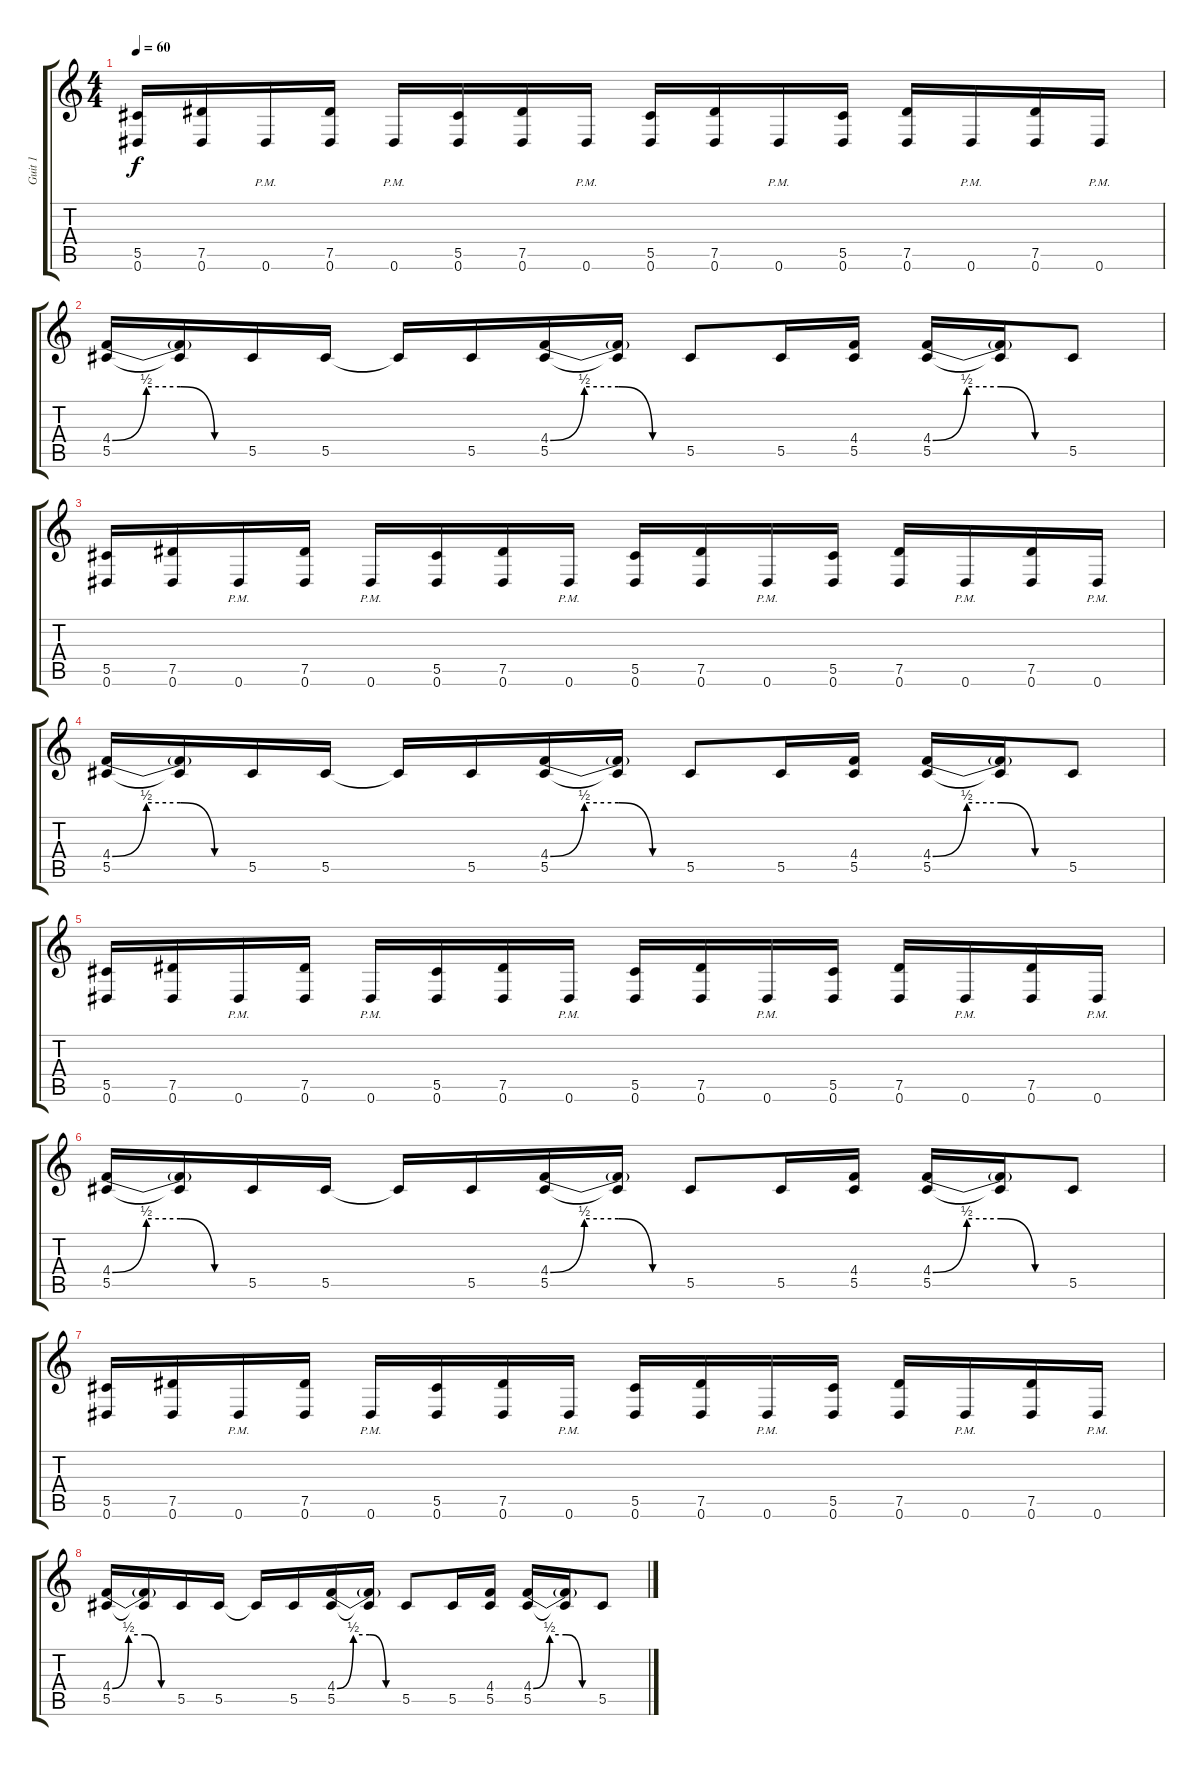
\track ("Guit 1" "Guit 1") {instrument distortionguitar}
\staff {score tabs}
\tuning (Eb4 Bb3 Gb3 Db3 Ab2 Eb2) {hide}
\ts (4 4)
\tempo 60
\clef g2
\ks c
(5.5 0.6).16{dy f} (7.5 0.6).16 0.6{pm}.16 (7.5 0.6).16 0.6{pm}.16 (5.5 0.6).16 (7.5 0.6).16 0.6{pm}.16 (5.5 0.6).16 (7.5 0.6).16 0.6{pm}.16 (5.5 0.6).16 (7.5 0.6).16 0.6{pm}.16 (7.5 0.6).16 0.6{pm}.16 |
(4.4{be (custom 0 0 15 2 30 2 45 0 60 0)} 5.5).16 (4.4{t} 5.5{t}).16 5.5.16 5.5.16 5.5{t}.16 5.5.16 (4.4{be (custom 0 0 15 2 30 2 45 0 60 0)} 5.5).16 (4.4{t} 5.5{t}).16 5.5.8 5.5.16 (4.4 5.5).16 (4.4{be (custom 0 0 15 2 30 2 45 0 60 0)} 5.5).16 (4.4{t} 5.5{t}).16 5.5.8 |
(5.5 0.6).16 (7.5 0.6).16 0.6{pm}.16 (7.5 0.6).16 0.6{pm}.16 (5.5 0.6).16 (7.5 0.6).16 0.6{pm}.16 (5.5 0.6).16 (7.5 0.6).16 0.6{pm}.16 (5.5 0.6).16 (7.5 0.6).16 0.6{pm}.16 (7.5 0.6).16 0.6{pm}.16 |
(4.4{be (custom 0 0 15 2 30 2 45 0 60 0)} 5.5).16 (4.4{t} 5.5{t}).16 5.5.16 5.5.16 5.5{t}.16 5.5.16 (4.4{be (custom 0 0 15 2 30 2 45 0 60 0)} 5.5).16 (4.4{t} 5.5{t}).16 5.5.8 5.5.16 (4.4 5.5).16 (4.4{be (custom 0 0 15 2 30 2 45 0 60 0)} 5.5).16 (4.4{t} 5.5{t}).16 5.5.8 |
(5.5 0.6).16 (7.5 0.6).16 0.6{pm}.16 (7.5 0.6).16 0.6{pm}.16 (5.5 0.6).16 (7.5 0.6).16 0.6{pm}.16 (5.5 0.6).16 (7.5 0.6).16 0.6{pm}.16 (5.5 0.6).16 (7.5 0.6).16 0.6{pm}.16 (7.5 0.6).16 0.6{pm}.16 |
(4.4{be (custom 0 0 15 2 30 2 45 0 60 0)} 5.5).16 (4.4{t} 5.5{t}).16 5.5.16 5.5.16 5.5{t}.16 5.5.16 (4.4{be (custom 0 0 15 2 30 2 45 0 60 0)} 5.5).16 (4.4{t} 5.5{t}).16 5.5.8 5.5.16 (4.4 5.5).16 (4.4{be (custom 0 0 15 2 30 2 45 0 60 0)} 5.5).16 (4.4{t} 5.5{t}).16 5.5.8 |
(5.5 0.6).16 (7.5 0.6).16 0.6{pm}.16 (7.5 0.6).16 0.6{pm}.16 (5.5 0.6).16 (7.5 0.6).16 0.6{pm}.16 (5.5 0.6).16 (7.5 0.6).16 0.6{pm}.16 (5.5 0.6).16 (7.5 0.6).16 0.6{pm}.16 (7.5 0.6).16 0.6{pm}.16 |
(4.4{be (custom 0 0 15 2 30 2 45 0 60 0)} 5.5).16 (4.4{t} 5.5{t}).16 5.5.16 5.5.16 5.5{t}.16 5.5.16 (4.4{be (custom 0 0 15 2 30 2 45 0 60 0)} 5.5).16 (4.4{t} 5.5{t}).16 5.5.8 5.5.16 (4.4 5.5).16 (4.4{be (custom 0 0 15 2 30 2 45 0 60 0)} 5.5).16 (4.4{t} 5.5{t}).16 5.5.8
